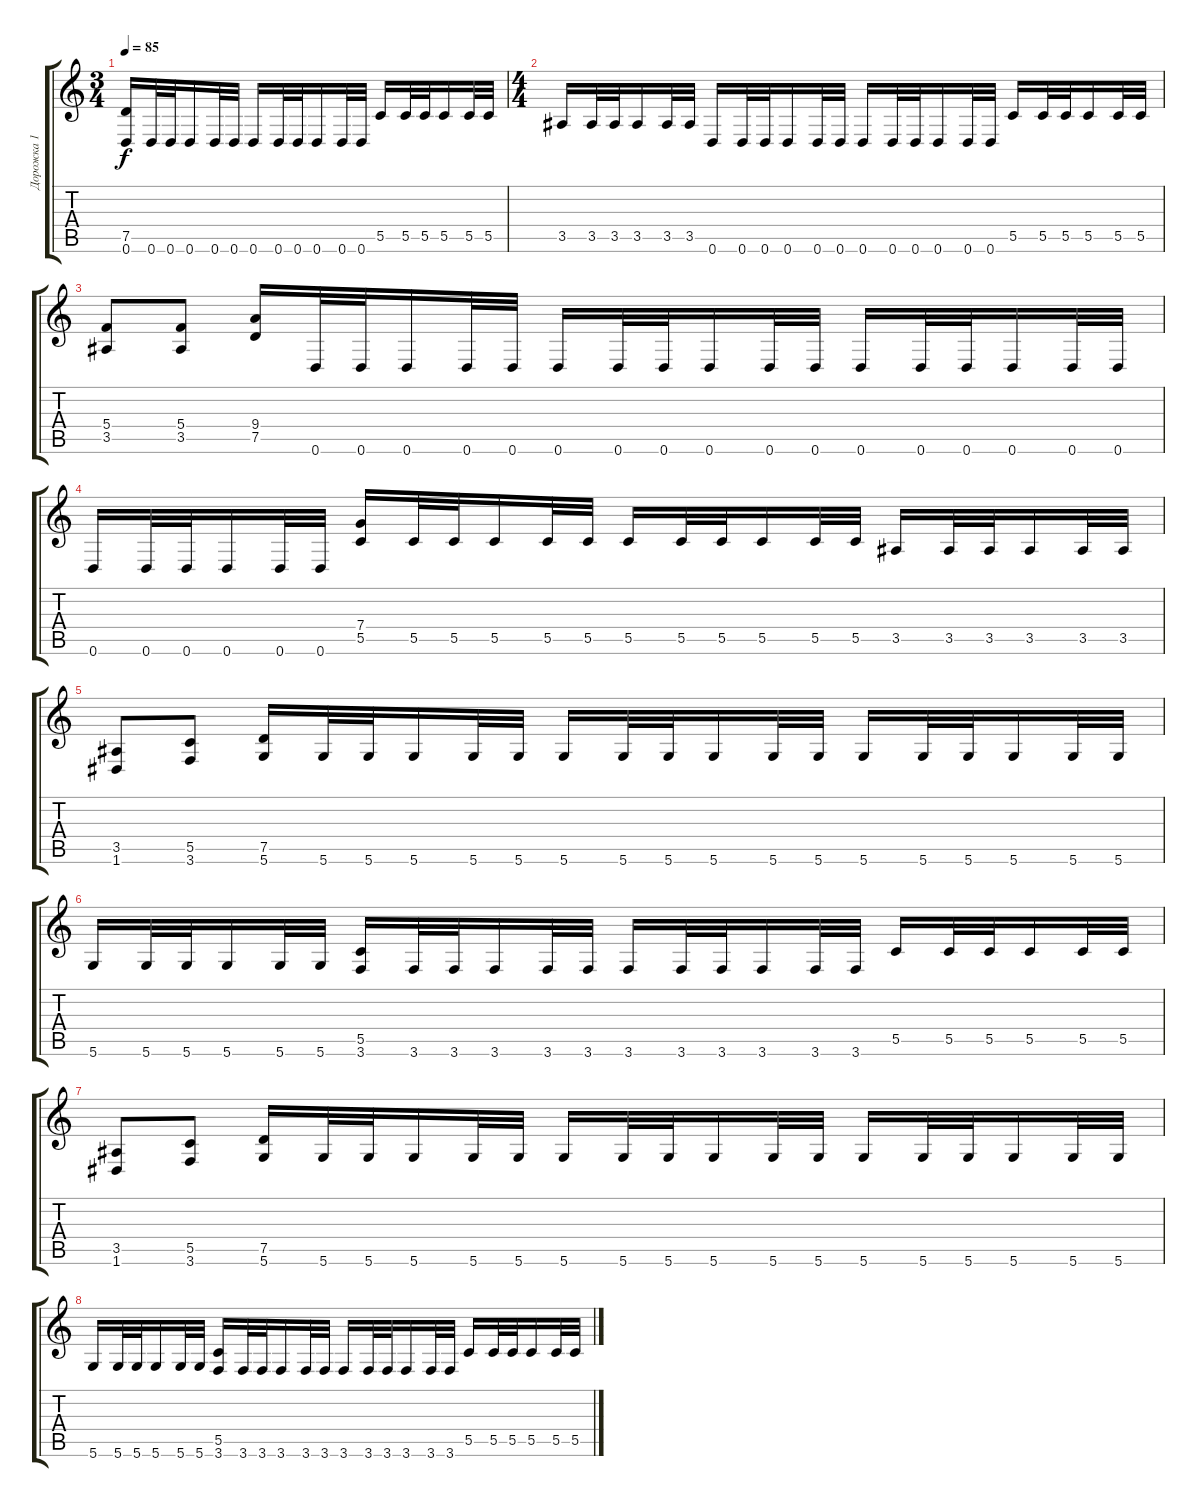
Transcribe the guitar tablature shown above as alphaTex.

\track ("Дорожка 1" "Дорожка 1") {instrument distortionguitar}
\staff {score tabs}
\tuning (D4 A3 F3 C3 G2 D2) {hide}
\ts (3 4)
\tempo 85
\clef g2
\ks c
(7.5 0.6).16{dy f} 0.6.32 0.6.32 0.6.16 0.6.32 0.6.32 0.6.16 0.6.32 0.6.32 0.6.16 0.6.32 0.6.32 5.5.16 5.5.32 5.5.32 5.5.16 5.5.32 5.5.32 |
\ts (4 4)
3.5.16 3.5.32 3.5.32 3.5.16 3.5.32 3.5.32 0.6.16 0.6.32 0.6.32 0.6.16 0.6.32 0.6.32 0.6.16 0.6.32 0.6.32 0.6.16 0.6.32 0.6.32 5.5.16 5.5.32 5.5.32 5.5.16 5.5.32 5.5.32 |
(5.4 3.5).8 (5.4 3.5).8 (9.4 7.5).16 0.6.32 0.6.32 0.6.16 0.6.32 0.6.32 0.6.16 0.6.32 0.6.32 0.6.16 0.6.32 0.6.32 0.6.16 0.6.32 0.6.32 0.6.16 0.6.32 0.6.32 |
0.6.16 0.6.32 0.6.32 0.6.16 0.6.32 0.6.32 (7.4 5.5).16 5.5.32 5.5.32 5.5.16 5.5.32 5.5.32 5.5.16 5.5.32 5.5.32 5.5.16 5.5.32 5.5.32 3.5.16 3.5.32 3.5.32 3.5.16 3.5.32 3.5.32 |
(3.5 1.6).8 (5.5 3.6).8 (7.5 5.6).16 5.6.32 5.6.32 5.6.16 5.6.32 5.6.32 5.6.16 5.6.32 5.6.32 5.6.16 5.6.32 5.6.32 5.6.16 5.6.32 5.6.32 5.6.16 5.6.32 5.6.32 |
5.6.16 5.6.32 5.6.32 5.6.16 5.6.32 5.6.32 (5.5 3.6).16 3.6.32 3.6.32 3.6.16 3.6.32 3.6.32 3.6.16 3.6.32 3.6.32 3.6.16 3.6.32 3.6.32 5.5.16 5.5.32 5.5.32 5.5.16 5.5.32 5.5.32 |
(3.5 1.6).8 (5.5 3.6).8 (7.5 5.6).16 5.6.32 5.6.32 5.6.16 5.6.32 5.6.32 5.6.16 5.6.32 5.6.32 5.6.16 5.6.32 5.6.32 5.6.16 5.6.32 5.6.32 5.6.16 5.6.32 5.6.32 |
5.6.16 5.6.32 5.6.32 5.6.16 5.6.32 5.6.32 (5.5 3.6).16 3.6.32 3.6.32 3.6.16 3.6.32 3.6.32 3.6.16 3.6.32 3.6.32 3.6.16 3.6.32 3.6.32 5.5.16 5.5.32 5.5.32 5.5.16 5.5.32 5.5.32
